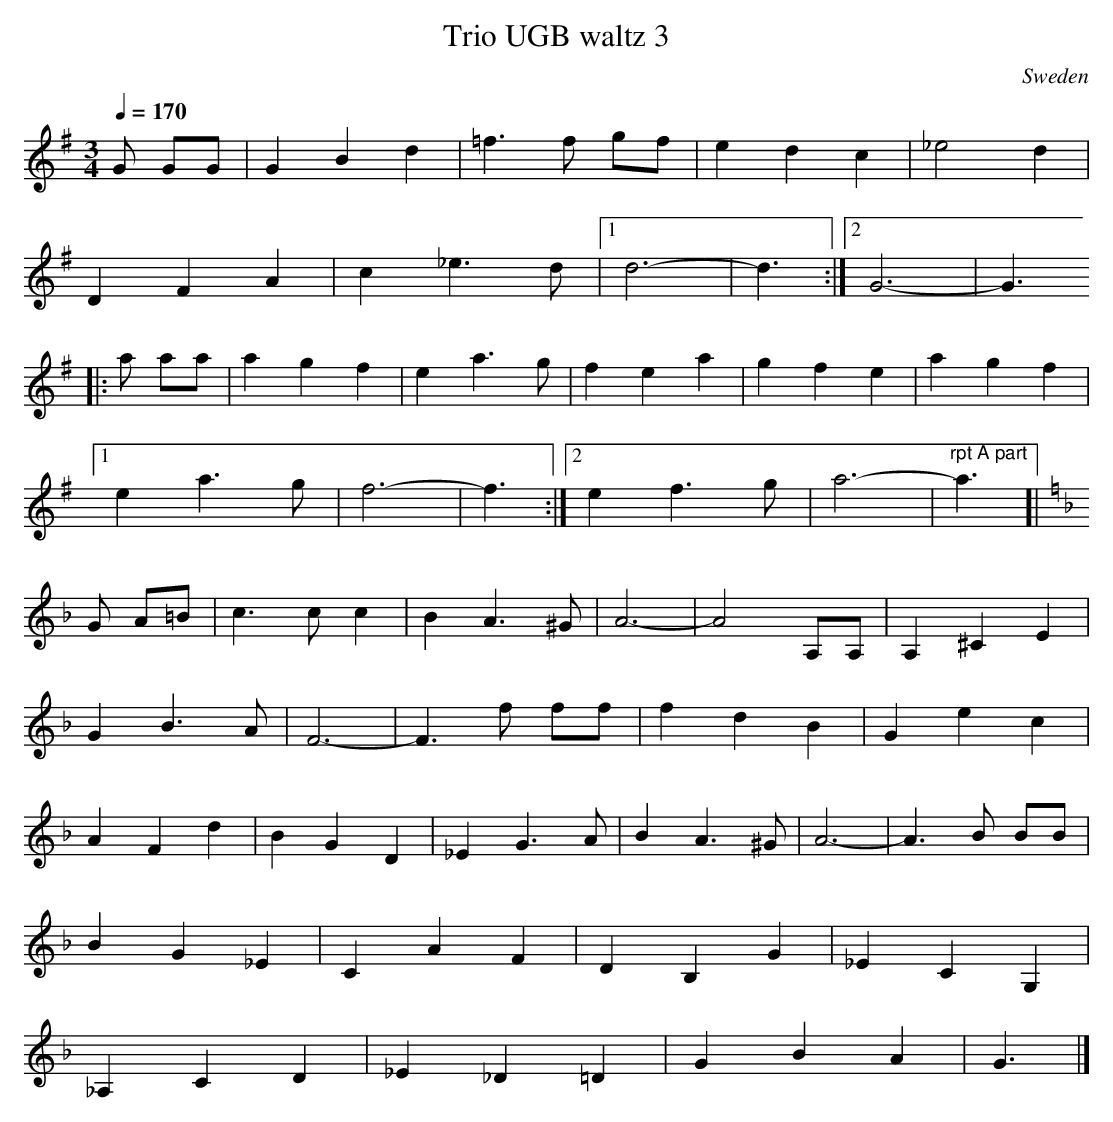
X:1
T:Trio UGB waltz 3
L:1/8
M:3/4
Q:1/4=170
O:Sweden
K:G major
G GG|G2B2d2|=f3f gf|e2d2c2|_e4d2|
D2F2A2|c2_e3d|[1d6-|d3:|[2G6-|G3
|:a aa|a2 g2 f2|e2a3g|f2e2a2|g2f2e2|a2 g2 f2|
[1e2a3g|f6-|f3:|[2e2f3g|a6-|"^rpt A part"a3[|
K:F
G A=B|c3c c2|B2A3^G|A6-|A4A,A,|A,2^C2E2|
G2B3A|F6-|F3f ff|f2d2B2|G2e2c2|
A2F2d2|B2G2D2|_E2G3A|B2A3^G|A6-|A3B BB|
B2G2_E2|C2A2F2|D2B,2G2|_E2C2G,2|
_A,2C2D2|_E2_D2=D2|G2B2A2|G3|]
